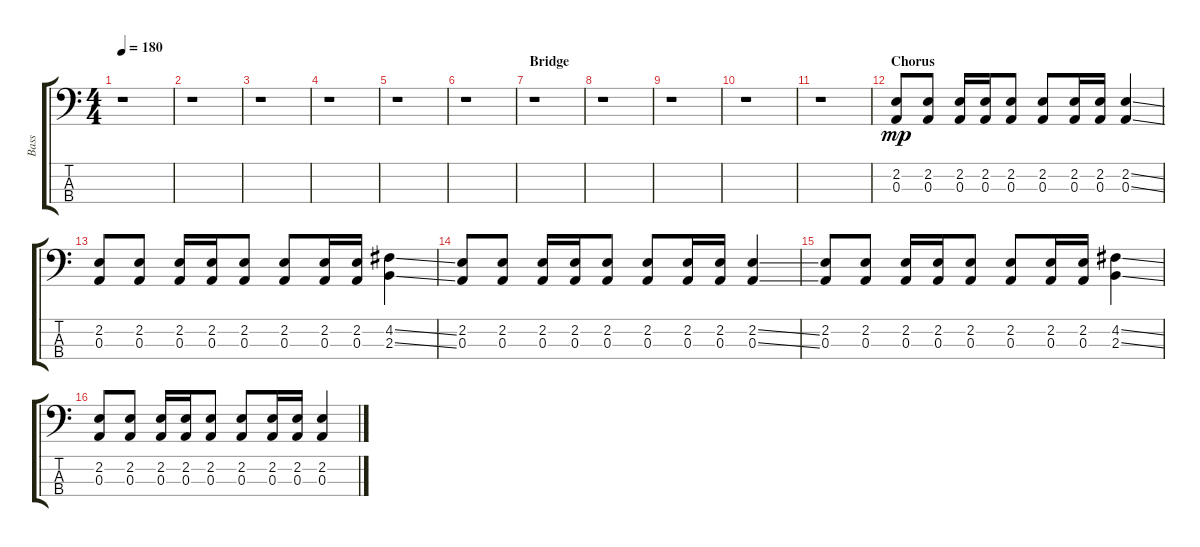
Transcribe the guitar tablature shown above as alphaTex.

\track ("Bass" "Bass") {instrument electricbasspick}
\staff {score tabs}
\tuning (G2 D2 A1 E1) {hide}
\ts (4 4)
\tempo 180
\clef f4
\ks c
r.1{dy mp} |
r.1 |
r.1 |
r.1 |
r.1 |
r.1 |
\section ("" "Bridge")
r.1 |
r.1 |
r.1 |
r.1 |
r.1 |
\section ("" "Chorus")
(2.2 0.3).8 (2.2 0.3).8 (2.2 0.3).16 (2.2 0.3).16 (2.2 0.3).8 (2.2 0.3).8 (2.2 0.3).16 (2.2 0.3).16 (2.2{ss} 0.3{ss}).4 |
(2.2 0.3).8 (2.2 0.3).8 (2.2 0.3).16 (2.2 0.3).16 (2.2 0.3).8 (2.2 0.3).8 (2.2 0.3).16 (2.2 0.3).16 (4.2{ss} 2.3{ss}).4 |
(2.2 0.3).8 (2.2 0.3).8 (2.2 0.3).16 (2.2 0.3).16 (2.2 0.3).8 (2.2 0.3).8 (2.2 0.3).16 (2.2 0.3).16 (2.2{ss} 0.3{ss}).4 |
(2.2 0.3).8 (2.2 0.3).8 (2.2 0.3).16 (2.2 0.3).16 (2.2 0.3).8 (2.2 0.3).8 (2.2 0.3).16 (2.2 0.3).16 (4.2{ss} 2.3{ss}).4 |
(2.2 0.3).8 (2.2 0.3).8 (2.2 0.3).16 (2.2 0.3).16 (2.2 0.3).8 (2.2 0.3).8 (2.2 0.3).16 (2.2 0.3).16 (2.2{ss} 0.3{ss}).4
